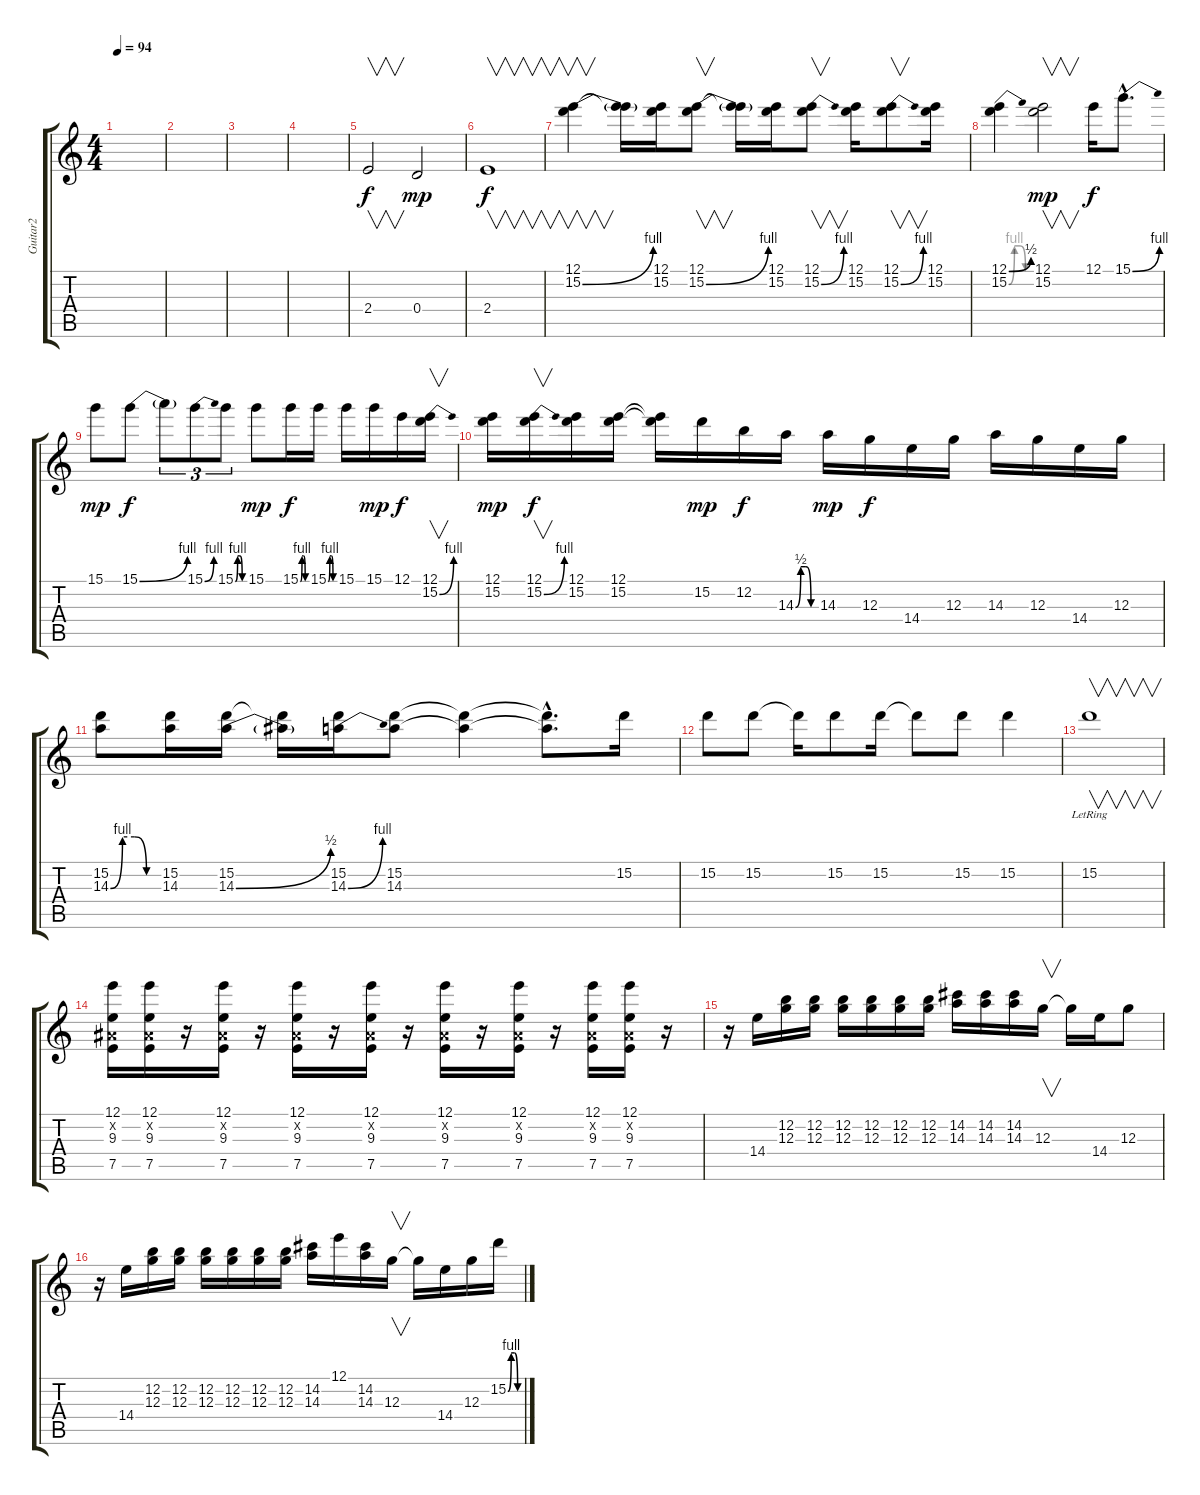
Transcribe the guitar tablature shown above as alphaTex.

\track ("Guitar2" "Guitar2") {instrument distortionguitar}
\staff {score tabs}
\tuning (E4 B3 G3 D3 A2 E2) {hide}
\ts (4 4)
\tempo 94
\clef g2
\ks c
|
|
|
|
2.4.2{v dy f} 0.4.2{dy mp} |
2.4.1{v dy f} |
(12.1 15.2{be (bend 0 0 60 4)}).4{v} (12.1{t} 15.2{t}).16 (12.1 15.2).16 (12.1 15.2{be (bend 0 0 60 4)}).8{v} (12.1{t} 15.2{t}).16 (12.1 15.2).16 (12.1 15.2{be (bend 0 0 60 4)}).8{v} (12.1 15.2).16 (12.1 15.2{be (bend 0 0 60 4)}).8{v} (12.1 15.2).16 |
(12.1{be (bend 0 0 60 2)} 15.2{be (custom 0 0 15 4 30 4 45 0 60 0)}).4 (12.1 15.2).2{v dy mp} 12.1.16{dy f} 15.1{be (bend 0 0 60 4) hac}.8{d} |
15.1.8{dy mp} 15.1{be (bend 0 0 60 4)}.8{dy f} 15.1{t}.8{tu (3 2)} 15.1{be (bend 0 0 60 4)}.8{tu (3 2)} 15.1{be (custom 0 0 15 4 30 4 45 0 60 0)}.8{tu (3 2)} 15.1.8{dy mp} 15.1{be (custom 0 0 15 4 30 4 45 0 60 0)}.16{dy f} 15.1{be (custom 0 0 15 4 30 4 45 0 60 0)}.16 15.1.16 15.1.16{dy mp} 12.1.16{dy f} (12.1 15.2{be (bend 0 0 60 4)}).16{v} |
(12.1 15.2).16{dy mp} (12.1 15.2{be (bend 0 0 60 4)}).16{v dy f} (12.1 15.2).16 (12.1 15.2).16 (12.1{t} 15.2{t}).16 15.2.16{dy mp} 12.2.16{dy f} 14.3{be (custom 0 0 15 2 30 2 45 0 60 0)}.16 14.3.16{dy mp} 12.3.16{dy f} 14.4.16 12.3.16 14.3.16 12.3.16 14.4.16 12.3.16 |
(15.2 14.3{be (custom 0 0 15 4 30 4 45 0 60 0)}).8 (15.2 14.3).16 (15.2 14.3{be (bend 0 0 60 2)}).16 (15.2{t} 14.3{t}).16 (15.2 14.3{be (bend 0 0 60 4)}).16 (15.2 14.3).8 (15.2{t} 14.3{t}).4 (15.2{hac t} 14.3{hac t}).8{d} 15.2.16 |
15.2.8 15.2.8 15.2{t}.16 15.2.8 15.2.16 15.2{t}.8 15.2.8 15.2.4 |
15.2{lr}.1{v} |
(12.1 -1.2{x} 9.3 7.5).16 (12.1 -1.2{x} 9.3 7.5).16 r.16 (12.1 -1.2{x} 9.3 7.5).16 r.16 (12.1 -1.2{x} 9.3 7.5).16 r.16 (12.1 -1.2{x} 9.3 7.5).16 r.16 (12.1 -1.2{x} 9.3 7.5).16 r.16 (12.1 -1.2{x} 9.3 7.5).16 r.16 (12.1 -1.2{x} 9.3 7.5).16 (12.1 -1.2{x} 9.3 7.5).16 r.16 |
r.16 14.4.16 (12.2 12.3).16 (12.2 12.3).16 (12.2 12.3).16 (12.2 12.3).16 (12.2 12.3).16 (12.2 12.3).16 (14.2 14.3).16 (14.2 14.3).16 (14.2 14.3).16 12.3.16{v} 12.3{t}.16 14.4.16 12.3.8 |
r.16 14.4.16 (12.2 12.3).16 (12.2 12.3).16 (12.2 12.3).16 (12.2 12.3).16 (12.2 12.3).16 (12.2 12.3).16 (14.2 14.3).16 12.1.16 (14.2 14.3).16 12.3.16{v} 12.3{t}.16 14.4.16 12.3.16 15.2{be (custom 0 0 15 4 30 4 45 0 60 0)}.16
